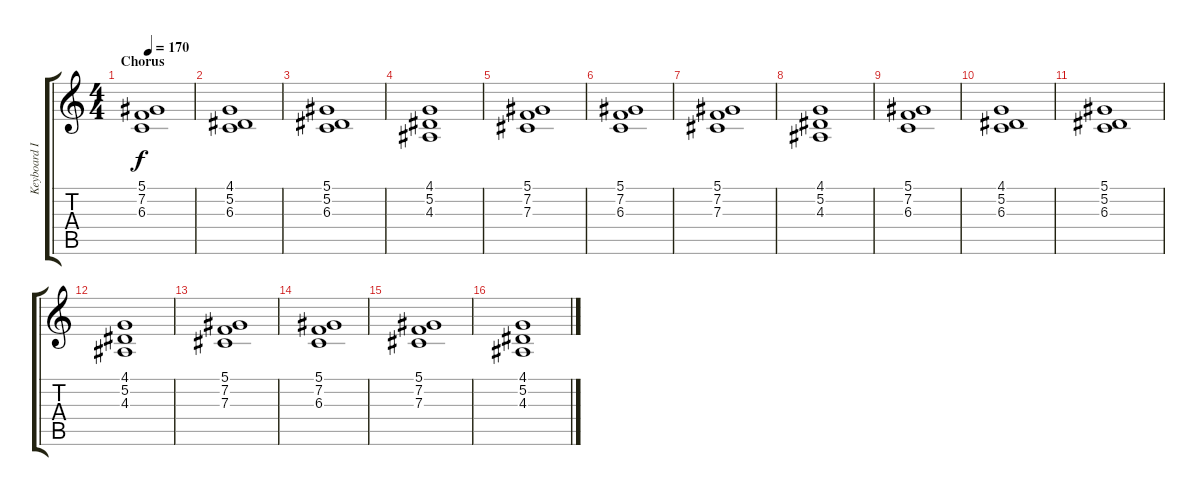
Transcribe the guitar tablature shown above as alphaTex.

\track ("Keyboard III" "Keyboard I") {instrument pad2warm}
\staff {score tabs}
\tuning (Eb4 Bb3 Gb3 Db3 Ab2 Eb2) {hide}
\ts (4 4)
\section ("" "Chorus")
\tempo 170
\clef g2
\ks c
(5.1 7.2 6.3).1{dy f} |
(4.1 5.2 6.3).1 |
(5.1 5.2 6.3).1 |
(4.1 5.2 4.3).1 |
(5.1 7.2 7.3).1 |
(5.1 7.2 6.3).1 |
(5.1 7.2 7.3).1 |
(4.1 5.2 4.3).1 |
(5.1 7.2 6.3).1 |
(4.1 5.2 6.3).1 |
(5.1 5.2 6.3).1 |
(4.1 5.2 4.3).1 |
(5.1 7.2 7.3).1 |
(5.1 7.2 6.3).1 |
(5.1 7.2 7.3).1 |
(4.1 5.2 4.3).1
